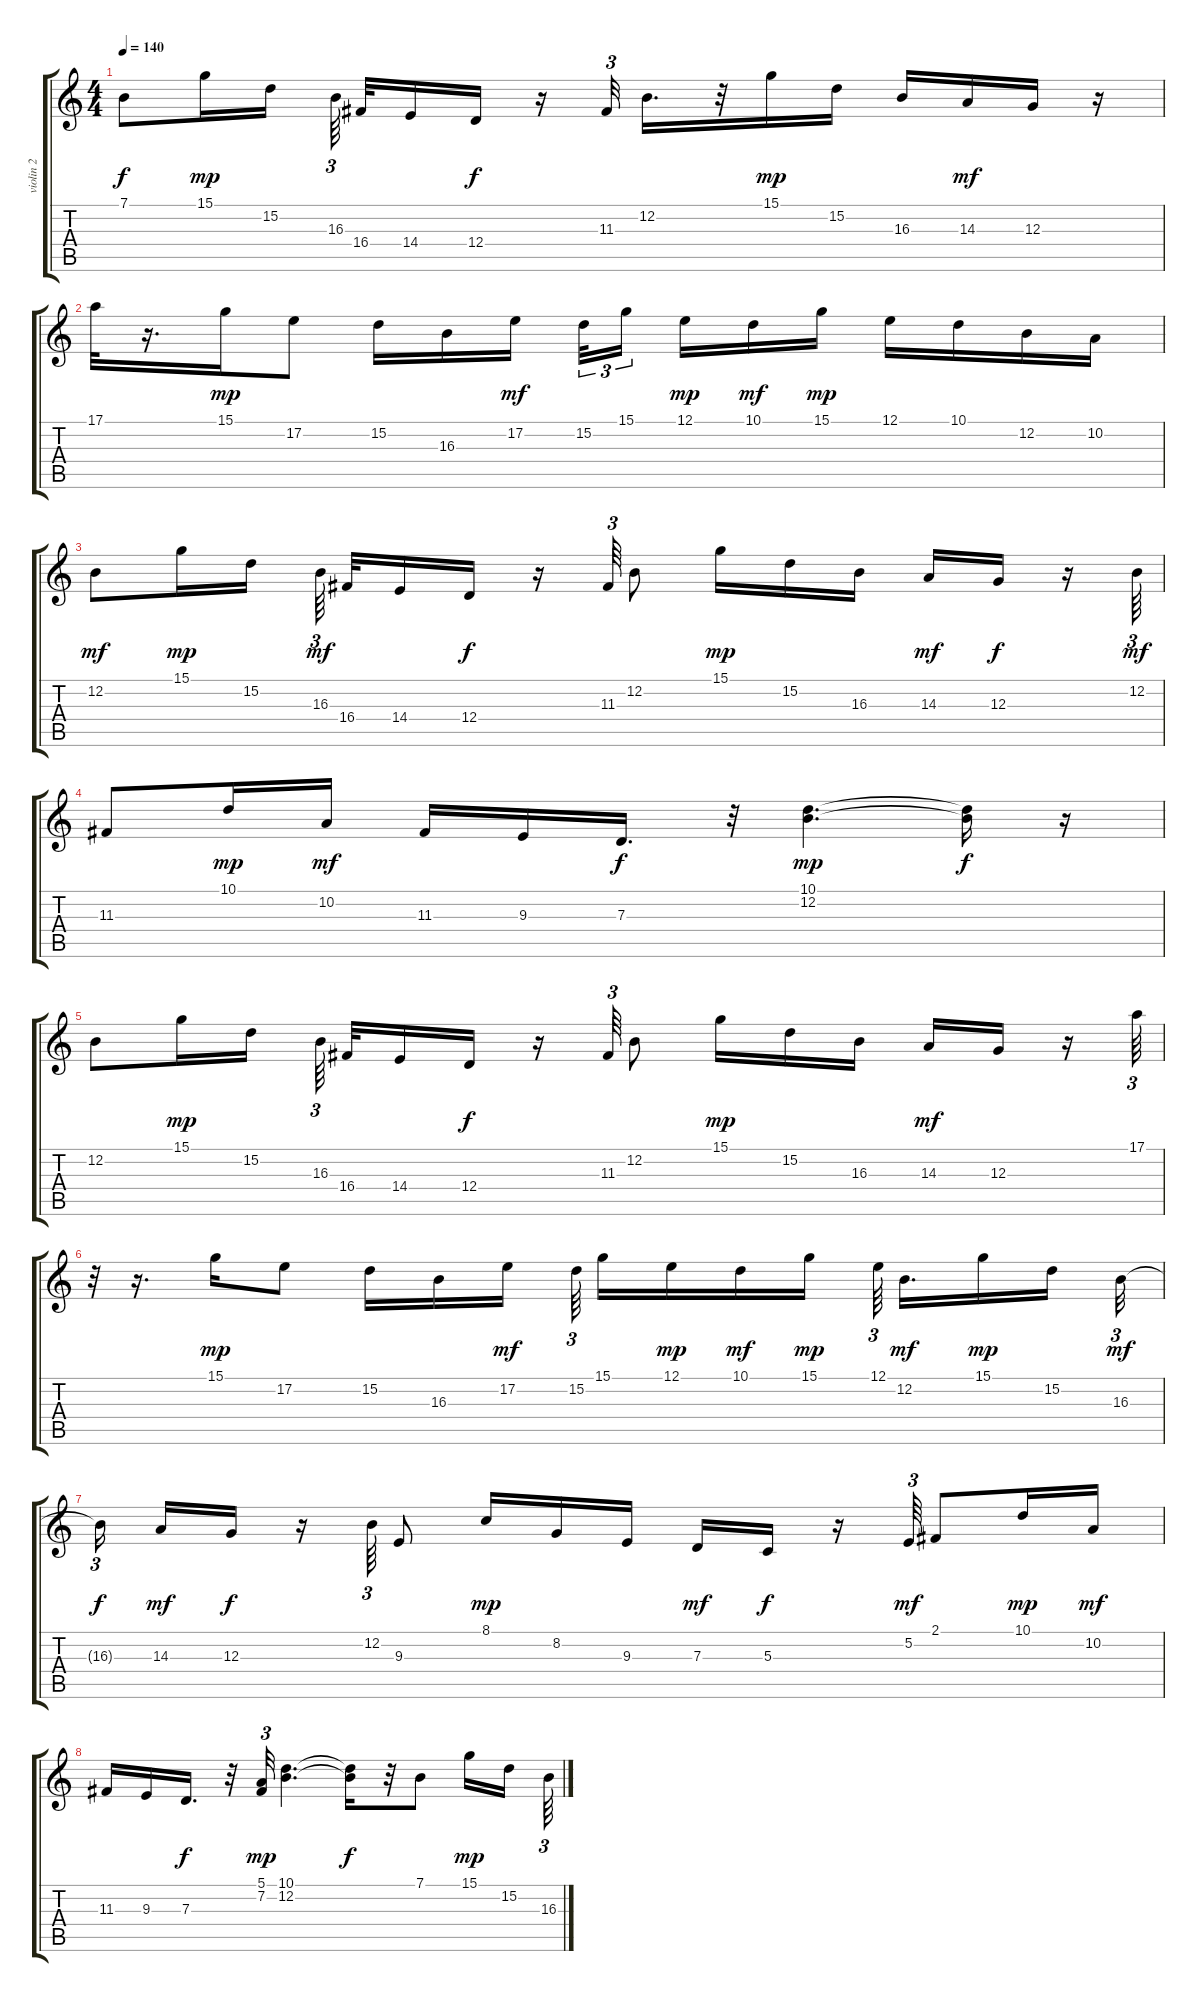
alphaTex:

\track ("violin 2" "violin 2") {instrument violin}
\staff {score tabs}
\tuning (E4 B3 G3 D3 A2 E2) {hide}
\ts (4 4)
\tempo 140
\clef g2
\ks c
7.1.8{dy f} 15.1.16{dy mp} 15.2.16 16.3.64{tu (3 2) beam splitsecondary} 16.4.32 14.4.16 12.4.16{dy f} r.16 11.3.32{tu (3 2)} 12.2.16{d} r.32 15.1.16{dy mp} 15.2.16 16.3.16 14.3.16{dy mf} 12.3.16 r.16 |
17.1.32 r.16{d} 15.1.16{dy mp} 17.2.8 15.2.16 16.3.16 17.2.16{dy mf} 15.2.32{tu (3 2)} 15.1.16{tu (3 2) beam splitsecondary} 12.1.16{dy mp} 10.1.16{dy mf} 15.1.16{dy mp} 12.1.16 10.1.16 12.2.16 10.2.16 |
12.2.8{dy mf} 15.1.16{dy mp} 15.2.16 16.3.64{tu (3 2) dy mf beam splitsecondary} 16.4.32 14.4.16 12.4.16{dy f} r.16 11.3.64{tu (3 2)} 12.2.8 15.1.16{dy mp} 15.2.16 16.3.16 14.3.16{dy mf} 12.3.16{dy f} r.16 12.2.64{tu (3 2) dy mf} |
11.3.8 10.1.16{dy mp} 10.2.16{dy mf} 11.3.16 9.3.16 7.3.16{d dy f} r.32 (10.1 12.2).4{d dy mp} (10.1{t} 12.2{t}).16{dy f} r.16 |
12.2.8 15.1.16{dy mp} 15.2.16 16.3.64{tu (3 2) beam splitsecondary} 16.4.32 14.4.16 12.4.16{dy f} r.16 11.3.64{tu (3 2)} 12.2.8 15.1.16{dy mp} 15.2.16 16.3.16 14.3.16{dy mf} 12.3.16 r.16 17.1.64{tu (3 2)} |
r.32{tu (3 2)} r.16{d} 15.1.16{dy mp} 17.2.8 15.2.16 16.3.16 17.2.16{dy mf beam splitsecondary} 15.2.64{tu (3 2)} 15.1.16 12.1.16{dy mp} 10.1.16{dy mf} 15.1.16{dy mp} 12.1.64{tu (3 2) beam splitsecondary} 12.2.16{d dy mf} 15.1.16{dy mp} 15.2.16{beam splitsecondary} 16.3.32{tu (3 2) dy mf} |
16.3{t}.16{tu (3 2) dy f beam splitsecondary} 14.3.16{dy mf} 12.3.16{dy f} r.16 12.2.64{tu (3 2)} 9.3.8 8.1.16{dy mp} 8.2.16 9.3.16 7.3.16{dy mf} 5.3.16{dy f} r.16 5.2.64{tu (3 2) dy mf} 2.1.8 10.1.16{dy mp} 10.2.16{dy mf} |
11.3.16 9.3.16 7.3.16{d dy f} r.32 (5.1 7.2).32{tu (3 2) dy mp} (10.1 12.2).4{d} (10.1{t} 12.2{t}).16{dy f} r.32 7.1.8 15.1.16{dy mp} 15.2.16{beam splitsecondary} 16.3.64{tu (3 2)}
